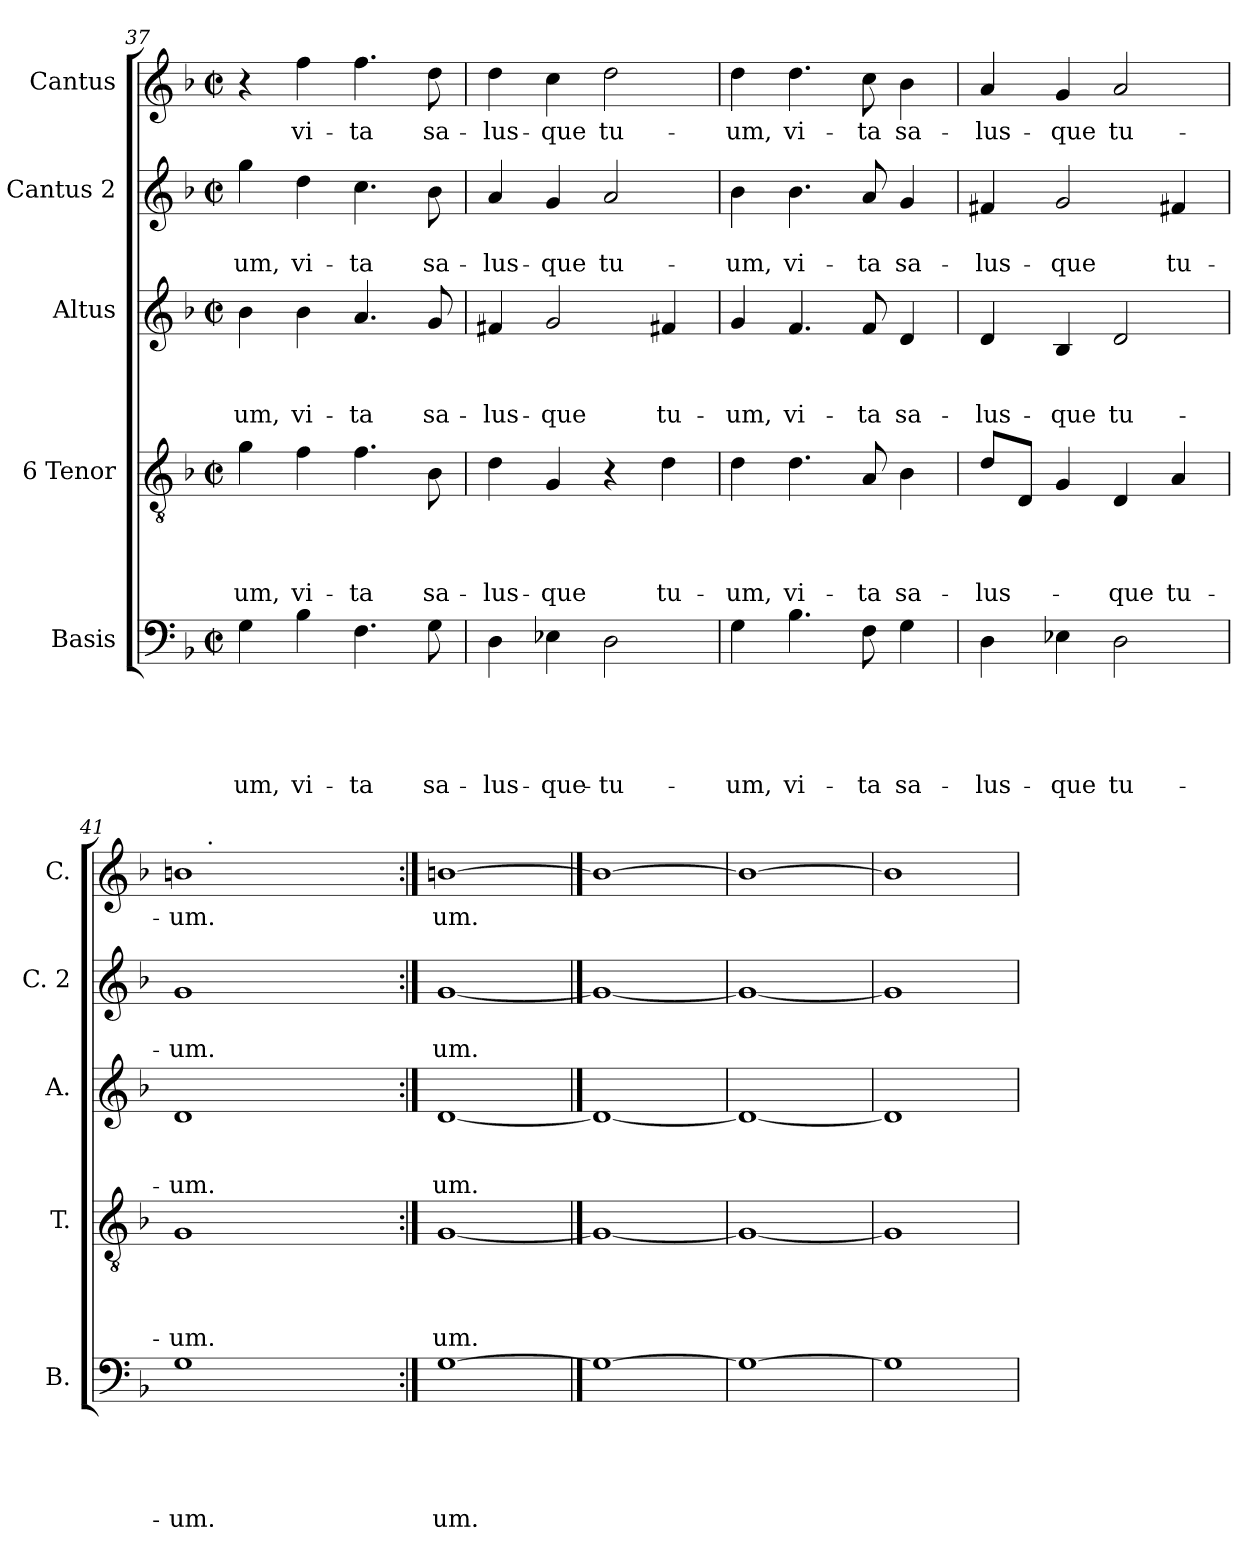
**kern	**text	**text	**text	**text	**text	**kern	**text	**text	**text	**text	**kern	**text	**text	**text	**kern	**text	**text	**kern	**text
*part5	*part5	*part5	*part5	*part5	*part5	*part4	*part4	*part4	*part4	*part4	*part3	*part3	*part3	*part3	*part2	*part2	*part2	*part1	*part1
*staff5	*staff5	*staff5	*staff5	*staff5	*staff5	*staff4	*staff4	*staff4	*staff4	*staff4	*staff3	*staff3	*staff3	*staff3	*staff2	*staff2	*staff2	*staff1	*staff1
*I"Basis	*	*	*	*	*	*I"6 Tenor	*	*	*	*	*I"Altus	*	*	*	*I"Cantus 2	*	*	*I"Cantus	*
*I'B.	*	*	*	*	*	*I'T.	*	*	*	*	*I'A.	*	*	*	*I'C. 2	*	*	*I'C.	*
*clefF4	*	*	*	*	*	*clefGv2	*	*	*	*	*clefG2	*	*	*	*clefG2	*	*	*clefG2	*
*k[b-]	*	*	*	*	*	*k[b-]	*	*	*	*	*k[b-]	*	*	*	*k[b-]	*	*	*k[b-]	*
*F:	*	*	*	*	*	*F:	*	*	*	*	*F:	*	*	*	*F:	*	*	*F:	*
*M2/2	*	*	*	*	*	*M2/2	*	*	*	*	*M2/2	*	*	*	*M2/2	*	*	*M2/2	*
*met(c|)	*	*	*	*	*	*met(c|)	*	*	*	*	*met(c|)	*	*	*	*met(c|)	*	*	*met(c|)	*
=37	=37	=37	=37	=37	=37	=37	=37	=37	=37	=37	=37	=37	=37	=37	=37	=37	=37	=37	=37
!	!	!	!	!	!LO:LY:b	!	!	!	!	!LO:LY:b	!	!	!	!LO:LY:b	!	!	!LO:LY:b	!	!
4G\	.	.	.	.	-um,	4g\	.	.	.	-um,	4b-\	.	.	-um,	4gg\	.	-um,	4r	.
!	!	!	!	!	!LO:LY:b	!	!	!	!	!LO:LY:b	!	!	!	!LO:LY:b	!	!	!LO:LY:b	!	!LO:LY:b
4B-\	.	.	.	.	vi-	4f\	.	.	.	vi-	4b-\	.	.	vi-	4dd\	.	vi-	4ff\	vi-
!	!	!	!	!	!LO:LY:b	!	!	!	!	!LO:LY:b	!	!	!	!LO:LY:b	!	!	!LO:LY:b	!	!LO:LY:b
4.F\	.	.	.	.	-ta	4.f\	.	.	.	-ta	4.a/	.	.	-ta	4.cc\	.	-ta	4.ff\	-ta
!	!	!	!	!	!LO:LY:b	!	!	!	!	!LO:LY:b	!	!	!	!LO:LY:b	!	!	!LO:LY:b	!	!LO:LY:b
8G\	.	.	.	.	sa-	8B-\	.	.	.	sa-	8g/	.	.	sa-	8b-\	.	sa-	8dd\	sa-
!!LO:LB:g=z
=38	=38	=38	=38	=38	=38	=38	=38	=38	=38	=38	=38	=38	=38	=38	=38	=38	=38	=38	=38
!	!	!	!	!	!LO:LY:b	!	!	!	!	!LO:LY:b	!	!	!	!LO:LY:b	!	!	!LO:LY:b	!	!LO:LY:b
4D\	.	.	.	.	-lus-	4d\	.	.	.	-lus-	4f#X/	.	.	-lus-	4a/	.	-lus-	4dd\	-lus-
!	!	!	!	!	!LO:LY:b	!	!	!	!	!LO:LY:b	!	!	!	!LO:LY:b	!	!	!LO:LY:b	!	!LO:LY:b
4E-X\	.	.	.	.	-que-	4G/	.	.	.	-que	2g/	.	.	-que	4g/	.	-que	4cc\	-que
!	!	!	!	!	!LO:LY:b	!	!	!	!	!	!	!	!	!	!	!	!LO:LY:b	!	!LO:LY:b
2D\	.	.	.	.	-tu-	4r	.	.	.	.	.	.	.	.	2a/	.	tu-	2dd\	tu-
!	!	!	!	!	!	!	!	!	!	!LO:LY:b	!	!	!	!LO:LY:b	!	!	!	!	!
.	.	.	.	.	.	4d\	.	.	.	tu-	4f#X/	.	.	tu-	.	.	.	.	.
=39	=39	=39	=39	=39	=39	=39	=39	=39	=39	=39	=39	=39	=39	=39	=39	=39	=39	=39	=39
!	!	!	!	!	!LO:LY:b	!	!	!	!	!LO:LY:b	!	!	!	!LO:LY:b	!	!	!LO:LY:b	!	!LO:LY:b
4G\	.	.	.	.	-um,	4d\	.	.	.	-um,	4g/	.	.	-um,	4b-\	.	-um,	4dd\	-um,
!	!	!	!	!	!LO:LY:b	!	!	!	!	!LO:LY:b	!	!	!	!LO:LY:b	!	!	!LO:LY:b	!	!LO:LY:b
4.B-\	.	.	.	.	vi-	4.d\	.	.	.	vi-	4.f/	.	.	vi-	4.b-\	.	vi-	4.dd\	vi-
!	!	!	!	!	!LO:LY:b	!	!	!	!	!LO:LY:b	!	!	!	!LO:LY:b	!	!	!LO:LY:b	!	!LO:LY:b
8F\	.	.	.	.	-ta	8A/	.	.	.	-ta	8f/	.	.	-ta	8a/	.	-ta	8cc\	-ta
!	!	!	!	!	!LO:LY:b	!	!	!	!	!LO:LY:b	!	!	!	!LO:LY:b	!	!	!LO:LY:b	!	!LO:LY:b
4G\	.	.	.	.	sa-	4B-\	.	.	.	sa-	4d/	.	.	sa-	4g/	.	sa-	4b-\	sa-
=40	=40	=40	=40	=40	=40	=40	=40	=40	=40	=40	=40	=40	=40	=40	=40	=40	=40	=40	=40
!	!	!	!	!	!LO:LY:b	!	!	!	!	!LO:LY:b	!	!	!	!LO:LY:b	!	!	!LO:LY:b	!	!LO:LY:b
4D\	.	.	.	.	-lus-	8d/L	.	.	.	-lus-	4d/	.	.	-lus-	4f#X/	.	-lus-	4a/	-lus-
.	.	.	.	.	.	8D/J	.	.	.	.	.	.	.	.	.	.	.	.	.
!	!	!	!	!	!LO:LY:b	!	!	!	!	!	!	!	!	!LO:LY:b	!	!	!LO:LY:b	!	!LO:LY:b
4E-X\	.	.	.	.	-que	4G/	.	.	.	.	4B-/	.	.	-que	2g/	.	-que	4g/	-que
!	!	!	!	!	!LO:LY:b	!	!	!	!	!LO:LY:b	!	!	!	!LO:LY:b	!	!	!	!	!LO:LY:b
2D\	.	.	.	.	tu-	4D/	.	.	.	-que	2d/	.	.	tu-	.	.	.	2a/	tu-
!	!	!	!	!	!	!	!	!	!	!LO:LY:b	!	!	!	!	!	!	!LO:LY:b	!	!
.	.	.	.	.	.	4A/	.	.	.	tu-	.	.	.	.	4f#X/	.	tu-	.	.
=41	=41	=41	=41	=41	=41	=41	=41	=41	=41	=41	=41	=41	=41	=41	=41	=41	=41	=41	=41
!	!	!	!	!	!LO:LY:b	!	!	!	!	!LO:LY:b	!	!	!	!LO:LY:b	!	!	!LO:LY:b	!	!LO:LY:b
*	*	*	*	*	*	*	*	*	*	*	*	*	*	*	*	*	*	*^	*
1G	.	.	.	.	-um.	1G	.	.	.	-um.	1d	.	.	-um.	1g	.	-um.	1bn	16.ryy	-um.
!	!	!	!	!	!	!	!	!	!	!	!	!	!	!	!	!	!	!	!LO:TX:a:t=.	!
.	.	.	.	.	.	.	.	.	.	.	.	.	.	.	.	.	.	.	2ryy	.
.	.	.	.	.	.	.	.	.	.	.	.	.	.	.	.	.	.	.	4ryy	.
.	.	.	.	.	.	.	.	.	.	.	.	.	.	.	.	.	.	.	8ryy	.
.	.	.	.	.	.	.	.	.	.	.	.	.	.	.	.	.	.	.	32ryy	.
=42:|!	=42:|!	=42:|!	=42:|!	=42:|!	=42:|!	=42:|!	=42:|!	=42:|!	=42:|!	=42:|!	=42:|!	=42:|!	=42:|!	=42:|!	=42:|!	=42:|!	=42:|!	=42:|!	=42:|!	=42:|!
!	!	!	!	!	!LO:LY:b	!	!	!	!	!LO:LY:b	!	!	!	!LO:LY:b	!	!	!LO:LY:b	!	!	!LO:LY:b
*	*	*	*	*	*	*	*	*	*	*	*	*	*	*	*	*	*	*v	*v	*
[1G	.	.	.	.	um.	[1G	.	.	.	um.	[1d	.	.	um.	[1g	.	um.	[1bn	um.
==43	==43	==43	==43	==43	==43	==43	==43	==43	==43	==43	==43	==43	==43	==43	==43	==43	==43	==43	==43
1G_	.	.	.	.	.	1G_	.	.	.	.	1d_	.	.	.	1g_	.	.	1b_	.
=44	=44	=44	=44	=44	=44	=44	=44	=44	=44	=44	=44	=44	=44	=44	=44	=44	=44	=44	=44
1G_	.	.	.	.	.	1G_	.	.	.	.	1d_	.	.	.	1g_	.	.	1b_	.
=45	=45	=45	=45	=45	=45	=45	=45	=45	=45	=45	=45	=45	=45	=45	=45	=45	=45	=45	=45
1G]	.	.	.	.	.	1G]	.	.	.	.	1d]	.	.	.	1g]	.	.	1b]	.
=	=	=	=	=	=	=	=	=	=	=	=	=	=	=	=	=	=	=	=
*-	*-	*-	*-	*-	*-	*-	*-	*-	*-	*-	*-	*-	*-	*-	*-	*-	*-	*-	*-
